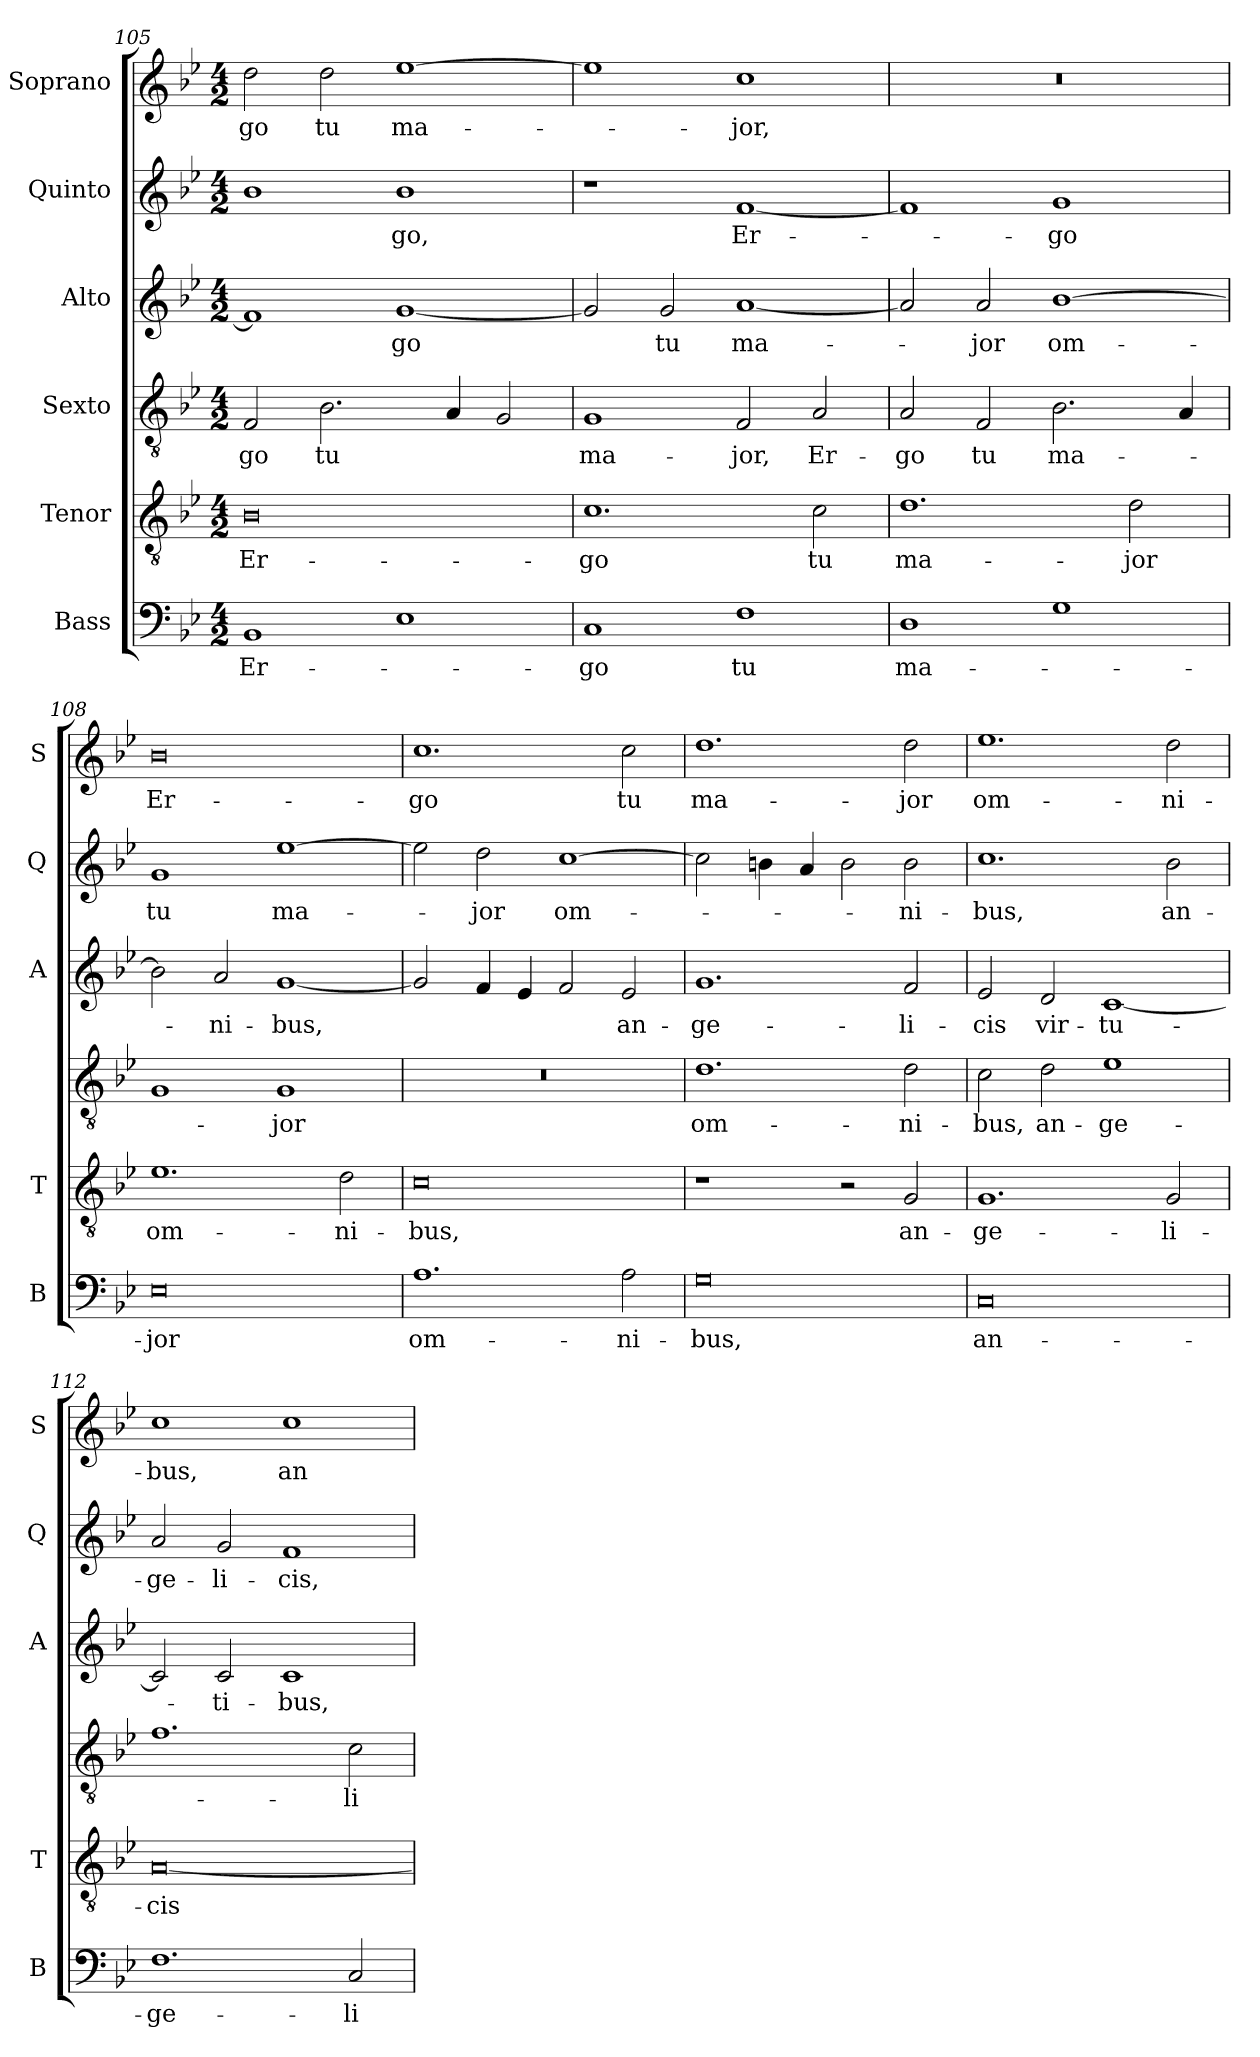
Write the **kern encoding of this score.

**kern	**text	**kern	**text	**kern	**text	**kern	**text	**kern	**text	**kern	**text
*part6	*part6	*part5	*part5	*part4	*part4	*part3	*part3	*part2	*part2	*part1	*part1
*staff6	*staff6	*staff5	*staff5	*staff4	*staff4	*staff3	*staff3	*staff2	*staff2	*staff1	*staff1
*I"Bass	*	*I"Tenor	*	*I"Sexto	*	*I"Alto	*	*I"Quinto	*	*I"Soprano	*
*I'B	*	*I'T	*	*	*	*I'A	*	*I'Q	*	*I'S	*
*clefF4	*	*clefGv2	*	*clefGv2	*	*clefG2	*	*clefG2	*	*clefG2	*
*k[b-e-]	*	*k[b-e-]	*	*k[b-e-]	*	*k[b-e-]	*	*k[b-e-]	*	*k[b-e-]	*
*B-:	*	*B-:	*	*B-:	*	*B-:	*	*B-:	*	*B-:	*
*M4/2	*	*M4/2	*	*M4/2	*	*M4/2	*	*M4/2	*	*M4/2	*
=105	=105	=105	=105	=105	=105	=105	=105	=105	=105	=105	=105
!	!LO:LY:b	!	!LO:LY:b	!	!LO:LY:b	!	!	!	!	!	!LO:LY:b
1BB-	Er-	0B-	Er-	2F/	-go	1f]	.	1b-	.	2dd\	-go
!	!	!	!	!	!LO:LY:b	!	!	!	!	!	!LO:LY:b
.	.	.	.	2.B-\	tu	.	.	.	.	2dd\	tu
!	!	!	!	!	!	!	!LO:LY:b	!	!LO:LY:b	!	!LO:LY:b
1E-	.	.	.	.	.	[1g	-go	1b-	-go,	[1ee-	ma-
.	.	.	.	4A/	.	.	.	.	.	.	.
.	.	.	.	2G/	.	.	.	.	.	.	.
=106	=106	=106	=106	=106	=106	=106	=106	=106	=106	=106	=106
!	!LO:LY:b	!	!LO:LY:b	!	!LO:LY:b	!	!	!	!	!	!
1C	-go	1.c	-go	1G	ma-	2g/]	.	1r	.	1ee-]	.
!	!	!	!	!	!	!	!LO:LY:b	!	!	!	!
.	.	.	.	.	.	2g/	tu	.	.	.	.
!	!LO:LY:b	!	!	!	!LO:LY:b	!	!LO:LY:b	!	!LO:LY:b	!	!LO:LY:b
1F	tu	.	.	2F/	-jor,	[1a	ma-	[1f	Er-	1cc	-jor,
!	!	!	!LO:LY:b	!	!LO:LY:b	!	!	!	!	!	!
.	.	2c\	tu	2A/	Er-	.	.	.	.	.	.
=107	=107	=107	=107	=107	=107	=107	=107	=107	=107	=107	=107
!	!LO:LY:b	!	!LO:LY:b	!	!LO:LY:b	!	!	!	!	!	!
1D	ma-	1.d	ma-	2A/	-go	2a/]	.	1f]	.	0r	.
!	!	!	!	!	!LO:LY:b	!	!LO:LY:b	!	!	!	!
.	.	.	.	2F/	tu	2a/	-jor	.	.	.	.
!	!	!	!	!	!LO:LY:b	!	!LO:LY:b	!	!LO:LY:b	!	!
1G	.	.	.	2.B-\	ma-	[1b-	om-	1g	-go	.	.
!	!	!	!LO:LY:b	!	!	!	!	!	!	!	!
.	.	2d\	-jor	.	.	.	.	.	.	.	.
.	.	.	.	4A/	.	.	.	.	.	.	.
!!LO:LB:g=z
=108	=108	=108	=108	=108	=108	=108	=108	=108	=108	=108	=108
!	!LO:LY:b	!	!LO:LY:b	!	!	!	!	!	!LO:LY:b	!	!LO:LY:b
0E-	-jor	1.e-	om-	1G	.	2b-\]	.	1g	tu	0b-	Er-
!	!	!	!	!	!	!	!LO:LY:b	!	!	!	!
.	.	.	.	.	.	2a/	-ni-	.	.	.	.
!	!	!	!	!	!LO:LY:b	!	!LO:LY:b	!	!LO:LY:b	!	!
.	.	.	.	1G	-jor	[1g	-bus,	[1ee-	ma-	.	.
!	!	!	!LO:LY:b	!	!	!	!	!	!	!	!
.	.	2d\	-ni-	.	.	.	.	.	.	.	.
=109	=109	=109	=109	=109	=109	=109	=109	=109	=109	=109	=109
!	!LO:LY:b	!	!LO:LY:b	!	!	!	!	!	!	!	!LO:LY:b
1.A	om-	0c	-bus,	0r	.	2g/]	.	2ee-\]	.	1.cc	-go
!	!	!	!	!	!	!	!	!	!LO:LY:b	!	!
.	.	.	.	.	.	4f/	.	2dd\	-jor	.	.
.	.	.	.	.	.	4e-/	.	.	.	.	.
!	!	!	!	!	!	!	!	!	!LO:LY:b	!	!
.	.	.	.	.	.	2f/	.	[1cc	om-	.	.
!	!LO:LY:b	!	!	!	!	!	!LO:LY:b	!	!	!	!LO:LY:b
2A\	-ni-	.	.	.	.	2e-/	an-	.	.	2cc\	tu
=110	=110	=110	=110	=110	=110	=110	=110	=110	=110	=110	=110
!	!LO:LY:b	!	!	!	!LO:LY:b	!	!LO:LY:b	!	!	!	!LO:LY:b
0G	-bus,	1r	.	1.d	om-	1.g	-ge-	2cc\]	.	1.dd	ma-
.	.	.	.	.	.	.	.	4bn\	.	.	.
.	.	.	.	.	.	.	.	4a/	.	.	.
.	.	2r	.	.	.	.	.	2b\	.	.	.
!	!	!	!LO:LY:b	!	!LO:LY:b	!	!LO:LY:b	!	!LO:LY:b	!	!LO:LY:b
.	.	2G/	an-	2d\	-ni-	2f/	-li-	2b\	-ni-	2dd\	-jor
=111	=111	=111	=111	=111	=111	=111	=111	=111	=111	=111	=111
!	!LO:LY:b	!	!LO:LY:b	!	!LO:LY:b	!	!LO:LY:b	!	!LO:LY:b	!	!LO:LY:b
0C	an-	1.G	-ge-	2c\	-bus,	2e-/	-cis	1.cc	-bus,	1.ee-	om-
!	!	!	!	!	!LO:LY:b	!	!LO:LY:b	!	!	!	!
.	.	.	.	2d\	an-	2d/	vir-	.	.	.	.
!	!	!	!	!	!LO:LY:b	!	!LO:LY:b	!	!	!	!
.	.	.	.	1e-	-ge-	[1c	-tu-	.	.	.	.
!	!	!	!LO:LY:b	!	!	!	!	!	!LO:LY:b	!	!LO:LY:b
.	.	2G/	-li-	.	.	.	.	2b-\	an-	2dd\	-ni-
!!LO:PB:g=z
=112	=112	=112	=112	=112	=112	=112	=112	=112	=112	=112	=112
!	!LO:LY:b	!	!LO:LY:b	!	!	!	!	!	!LO:LY:b	!	!LO:LY:b
1.F	-ge-	[0A	-cis	1.f	.	2c/]	.	2a/	-ge-	1cc	-bus,
!	!	!	!	!	!	!	!LO:LY:b	!	!LO:LY:b	!	!
.	.	.	.	.	.	2c/	-ti-	2g/	-li-	.	.
!	!	!	!	!	!	!	!LO:LY:b	!	!LO:LY:b	!	!LO:LY:b
.	.	.	.	.	.	1c	-bus,	1f	-cis,	1cc	an-
!	!LO:LY:b	!	!	!	!LO:LY:b	!	!	!	!	!	!
2C/	-li-	.	.	2c\	-li-	.	.	.	.	.	.
=	=	=	=	=	=	=	=	=	=	=	=
*-	*-	*-	*-	*-	*-	*-	*-	*-	*-	*-	*-
